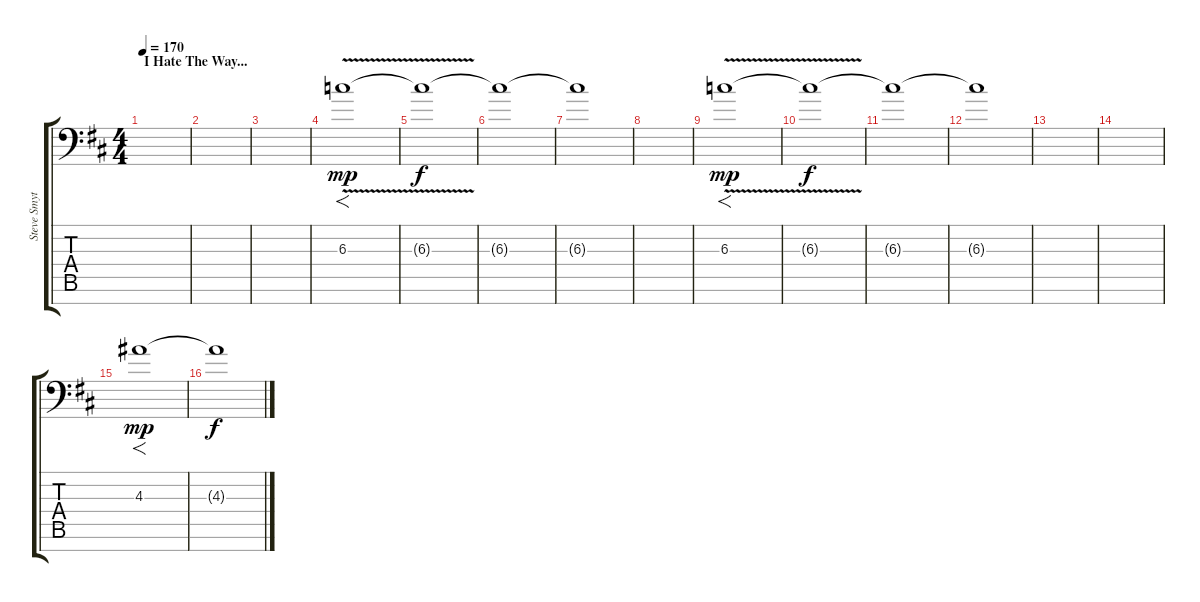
\track ("Steve Smyth Lead" "Steve Smyt") {instrument distortionguitar}
\staff {score tabs}
\tuning (Eb4 Bb3 Gb3 Db3 Ab2 Eb2 Bb1) {hide}
\ts (4 4)
\section ("" "I Hate The Way...")
\tempo 170
\clef f4
\ks d
|
|
|
6.3{v}.1{f dy mp volume 15} |
6.3{t}.1{dy f} |
6.3{t}.1{volume 9} |
6.3{t}.1 |
|
6.3{v}.1{f dy mp volume 15} |
6.3{t}.1{dy f} |
6.3{t}.1 |
6.3{t}.1{volume 5} |
|
|
4.3.1{f dy mp volume 15} |
4.3{t}.1{dy f}
